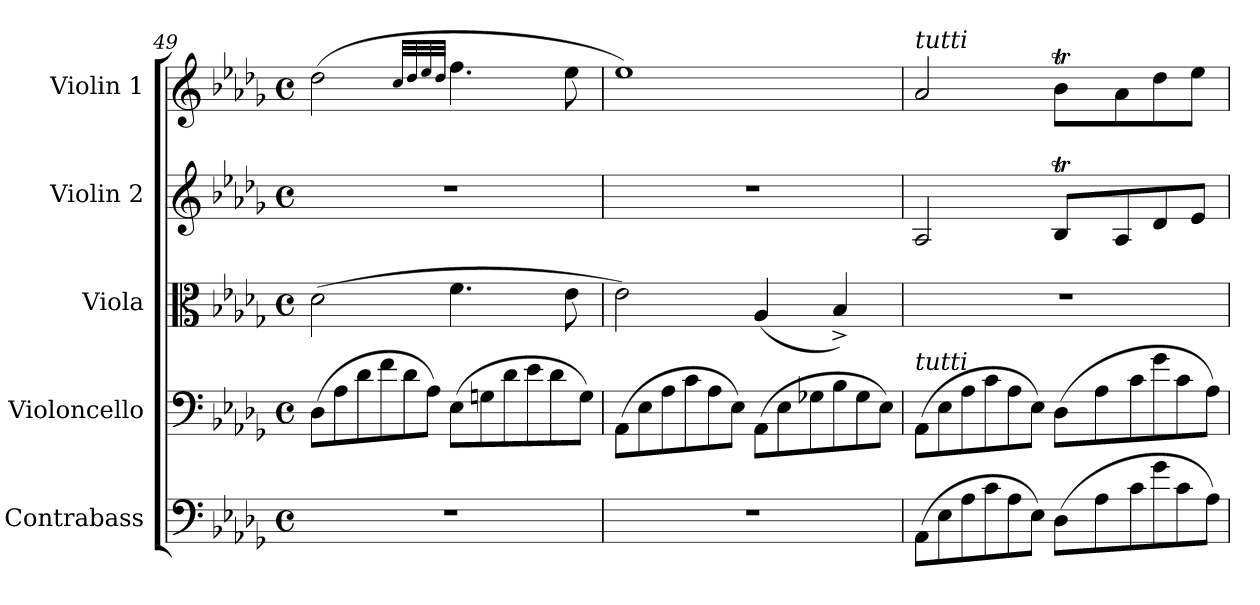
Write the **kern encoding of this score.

**kern	**dynam	**kern	**kern	**kern	**dynam	**kern
*part5	*part5	*part4	*part3	*part2	*part2	*part1
*staff5	*staff5	*staff4	*staff3	*staff2	*staff2	*staff1
*I"Contrabass	*	*I"Violoncello	*I"Viola	*I"Violin 2	*	*I"Violin 1
*I'Cb.	*	*I'Vc.	*I'Vla.	*I'Vln.	*	*I'Vln.
*clefF4	*	*clefF4	*clefC3	*clefG2	*	*clefG2
*ITrd7c12	*	*	*	*	*	*
*k[b-e-a-d-g-]	*	*k[b-e-a-d-g-]	*k[b-e-a-d-g-]	*k[b-e-a-d-g-]	*	*k[b-e-a-d-g-]
*M4/4	*	*M4/4	*M4/4	*M4/4	*	*M4/4
*met(c)	*	*met(c)	*met(c)	*met(c)	*	*met(c)
*	*	*Xtuplet	*	*	*	*
=49	=49	=49	=49	=49	=49	=49
*	*	*	*	*	*	*^
1r	.	(12D-\L	(2d-\	1r	.	(2dd-\	2ryy
.	.	12A-\	.	.	.	.	.
.	.	12d-\	.	.	.	.	.
.	.	12f\	.	.	.	.	.
.	.	12d-\	.	.	.	.	.
.	.	12A-\J)	.	.	.	.	.
.	.	.	.	.	.	32qcc/LLL	8qcc/Lyy
.	.	.	.	.	.	32qdd-/	8qdd-/yy
.	.	.	.	.	.	32qee-/	8qee-/yy
.	.	.	.	.	.	32qdd-/JJJ	8qdd-/Jyy
.	.	(12E-\L	4.f\	.	.	4.ff\	4.ff\yy
.	.	12Gn\	.	.	.	.	.
.	.	12d-\	.	.	.	.	.
.	.	12e-\	.	.	.	.	.
.	.	12d-\	.	.	.	.	.
.	.	.	8e-\	.	.	8ee-\	8ryy
.	.	12G\J)	.	.	.	.	.
*	*	*	*	*	*	*v	*v
=50	=50	=50	=50	=50	=50	=50
1r	.	(>12AA-\L	2e-\)	1r	.	1ee-)
.	.	12E-\	.	.	.	.
.	.	12A-\	.	.	.	.
.	.	12c\	.	.	.	.
.	.	12A-\	.	.	.	.
.	.	12E-\J)	.	.	.	.
.	.	(>12AA-\L	(4A-/	.	.	.
.	.	12E-\	.	.	.	.
.	.	12G-X\	.	.	.	.
.	.	12B-\	4B-^/)	.	.	.
.	.	12G-\	.	.	.	.
.	.	12E-\J)	.	.	.	.
!!LO:LB:g=z
=51	=51	=51	=51	=51	=51	=51
*Xtuplet	*	*	*	*	*	*
*	*	*	*	*^	*	*^
!	!	!	!	!	!	!	!LO:TX:a:i:t=tutti	!
!	!	!LO:TX:a:i:t=tutti	!	!	!	!	!	!
!	!LO:DY:b	!	!	!	!	!LO:DY:b	!	!
(12AAA-\L	other-dynamics	(12AA-\L	1r	2A-/	2ryy	other-dynamics	2a-/	2ryy
12EE-\	.	12E-\	.	.	.	.	.	.
12AA-\	.	12A-\	.	.	.	.	.	.
12C\	.	12c\	.	.	.	.	.	.
12AA-\	.	12A-\	.	.	.	.	.	.
12EE-\J)	.	12E-\J)	.	.	.	.	.	.
*	*	*	*	*	*Xbrackettup	*	*	*Xbrackettup
(12DD-\L	.	(12D-\L	.	8B-T/L	24B-/LLyy	.	8b-T\L	24b-\LLyy
.	.	.	.	.	24c/yy	.	.	24cc\yy
12AA-\	.	12A-\	.	.	24B-/JJyy	.	.	24b-\JJyy
.	.	.	.	8A-/	4.ryy	.	8a-\	4.ryy
12C\	.	12c\	.	.	.	.	.	.
12G-\	.	12g-\	.	8d-/	.	.	8dd-\	.
12C\	.	12c\	.	.	.	.	.	.
.	.	.	.	8e-/J	.	.	8ee-\J	.
12AA-\J)	.	12A-\J)	.	.	.	.	.	.
*	*	*	*	*v	*v	*	*	*
*	*	*	*	*	*	*v	*v
=	=	=	=	=	=	=
*-	*-	*-	*-	*-	*-	*-
